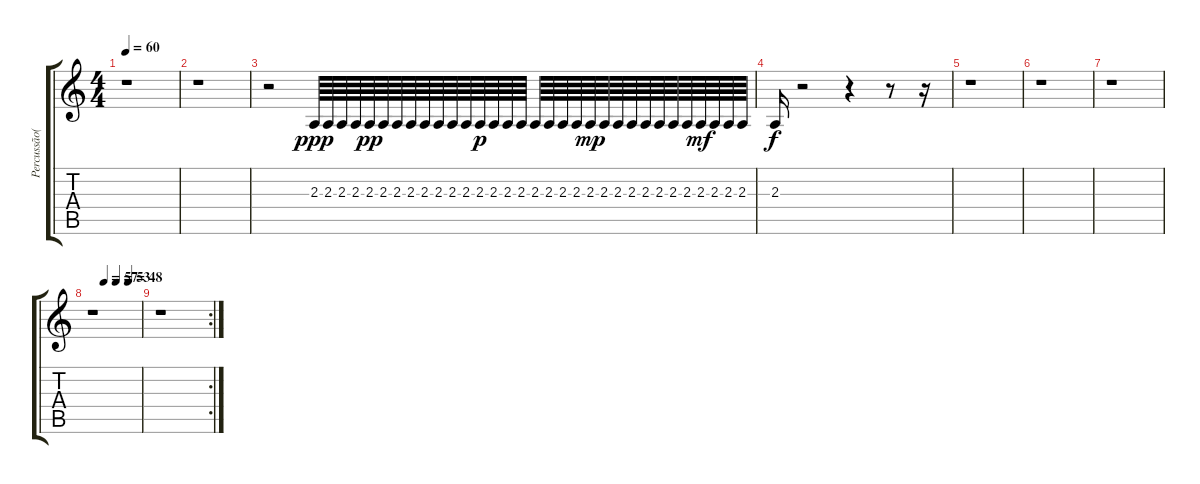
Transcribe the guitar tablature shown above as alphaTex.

\track ("Percussão(Percussion)2" "Percussão(") {instrument timpani}
\staff {score tabs}
\tuning (E4 B3 G3 D3 A2 E2) {hide}
\ts (4 4)
\tempo 60
\clef g2
\ks c
r.1{dy f} |
r.1 |
r.2 2.3.64{dy ppp} 2.3.64 2.3.64 2.3.64 2.3.64{dy pp} 2.3.64 2.3.64 2.3.64 2.3.64 2.3.64 2.3.64 2.3.64 2.3.64{dy p} 2.3.64 2.3.64 2.3.64 2.3.64 2.3.64 2.3.64 2.3.64 2.3.64{dy mp} 2.3.64 2.3.64 2.3.64 2.3.64 2.3.64 2.3.64 2.3.64 2.3.64{dy mf} 2.3.64 2.3.64 2.3.64 |
2.3.16{dy f} r.2 r.4 r.8 r.16 |
r.1 |
r.1 |
r.1 |
\tempo (57 0.25)
\tempo (53 0.5)
\tempo (48 0.75)
r.1 |
\rc 2
r.1
